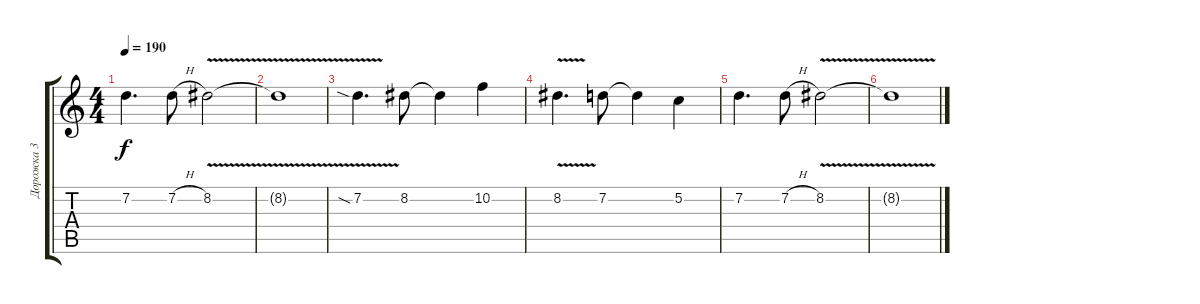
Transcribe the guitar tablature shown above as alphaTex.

\track ("Дорожка 3" "Дорожка 3") {instrument overdrivenguitar}
\staff {score tabs}
\tuning (C4 G3 Eb3 Bb2 F2 C2) {hide}
\ts (4 4)
\tempo 190
\clef g2
\ks c
7.2.4{d dy f} 7.2{h}.8 8.2{v}.2 |
8.2{t}.1 |
7.2{v sia}.4{d} 8.2.8 8.2{t}.4 10.2.4 |
8.2{v}.4{d} 7.2.8 7.2{t}.4 5.2.4 |
7.2.4{d} 7.2{h}.8 8.2{v}.2 |
8.2{t}.1
